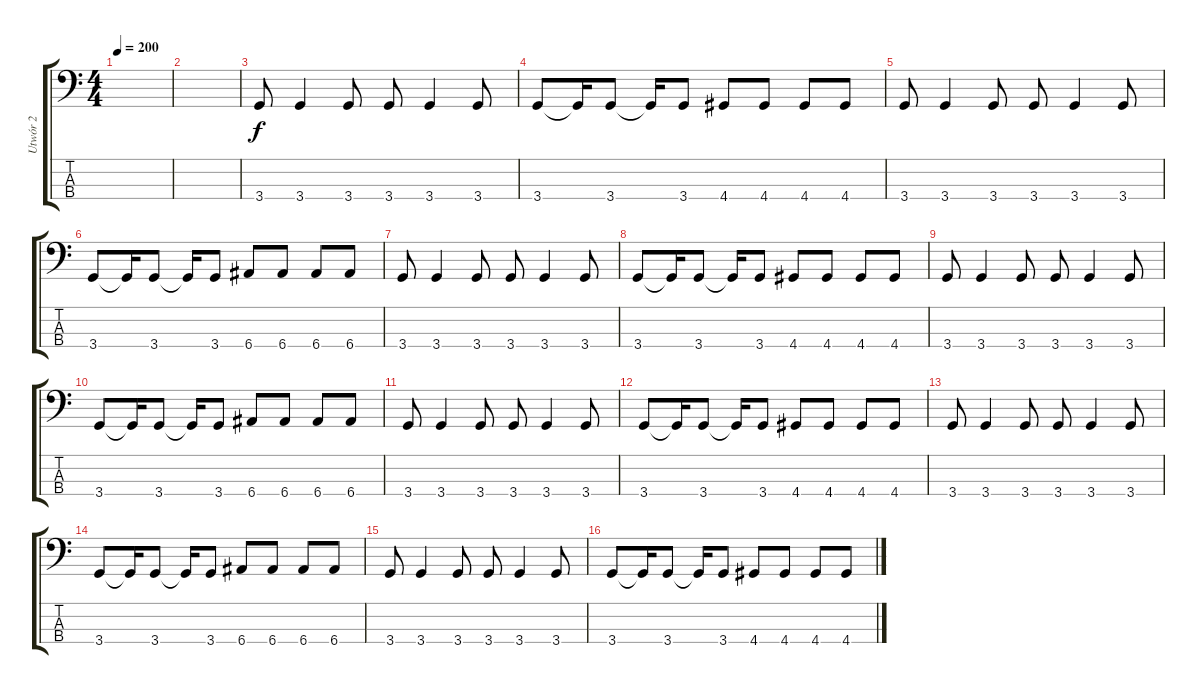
\track ("Utwór 2" "Utwór 2") {instrument electricbassfinger}
\staff {score tabs}
\tuning (G2 D2 A1 E1) {hide}
\ts (4 4)
\tempo 200
\clef f4
\ks c
|
|
3.4.8 3.4.4 3.4.8 3.4.8 3.4.4 3.4.8 |
3.4.8 3.4{t}.16 3.4.8 3.4{t}.16 3.4.8 4.4.8 4.4.8 4.4.8 4.4.8 |
3.4.8 3.4.4 3.4.8 3.4.8 3.4.4 3.4.8 |
3.4.8 3.4{t}.16 3.4.8 3.4{t}.16 3.4.8 6.4.8 6.4.8 6.4.8 6.4.8 |
3.4.8 3.4.4 3.4.8 3.4.8 3.4.4 3.4.8 |
3.4.8 3.4{t}.16 3.4.8 3.4{t}.16 3.4.8 4.4.8 4.4.8 4.4.8 4.4.8 |
3.4.8 3.4.4 3.4.8 3.4.8 3.4.4 3.4.8 |
3.4.8 3.4{t}.16 3.4.8 3.4{t}.16 3.4.8 6.4.8 6.4.8 6.4.8 6.4.8 |
3.4.8 3.4.4 3.4.8 3.4.8 3.4.4 3.4.8 |
3.4.8 3.4{t}.16 3.4.8 3.4{t}.16 3.4.8 4.4.8 4.4.8 4.4.8 4.4.8 |
3.4.8 3.4.4 3.4.8 3.4.8 3.4.4 3.4.8 |
3.4.8 3.4{t}.16 3.4.8 3.4{t}.16 3.4.8 6.4.8 6.4.8 6.4.8 6.4.8 |
3.4.8 3.4.4 3.4.8 3.4.8 3.4.4 3.4.8 |
3.4.8 3.4{t}.16 3.4.8 3.4{t}.16 3.4.8 4.4.8 4.4.8 4.4.8 4.4.8
